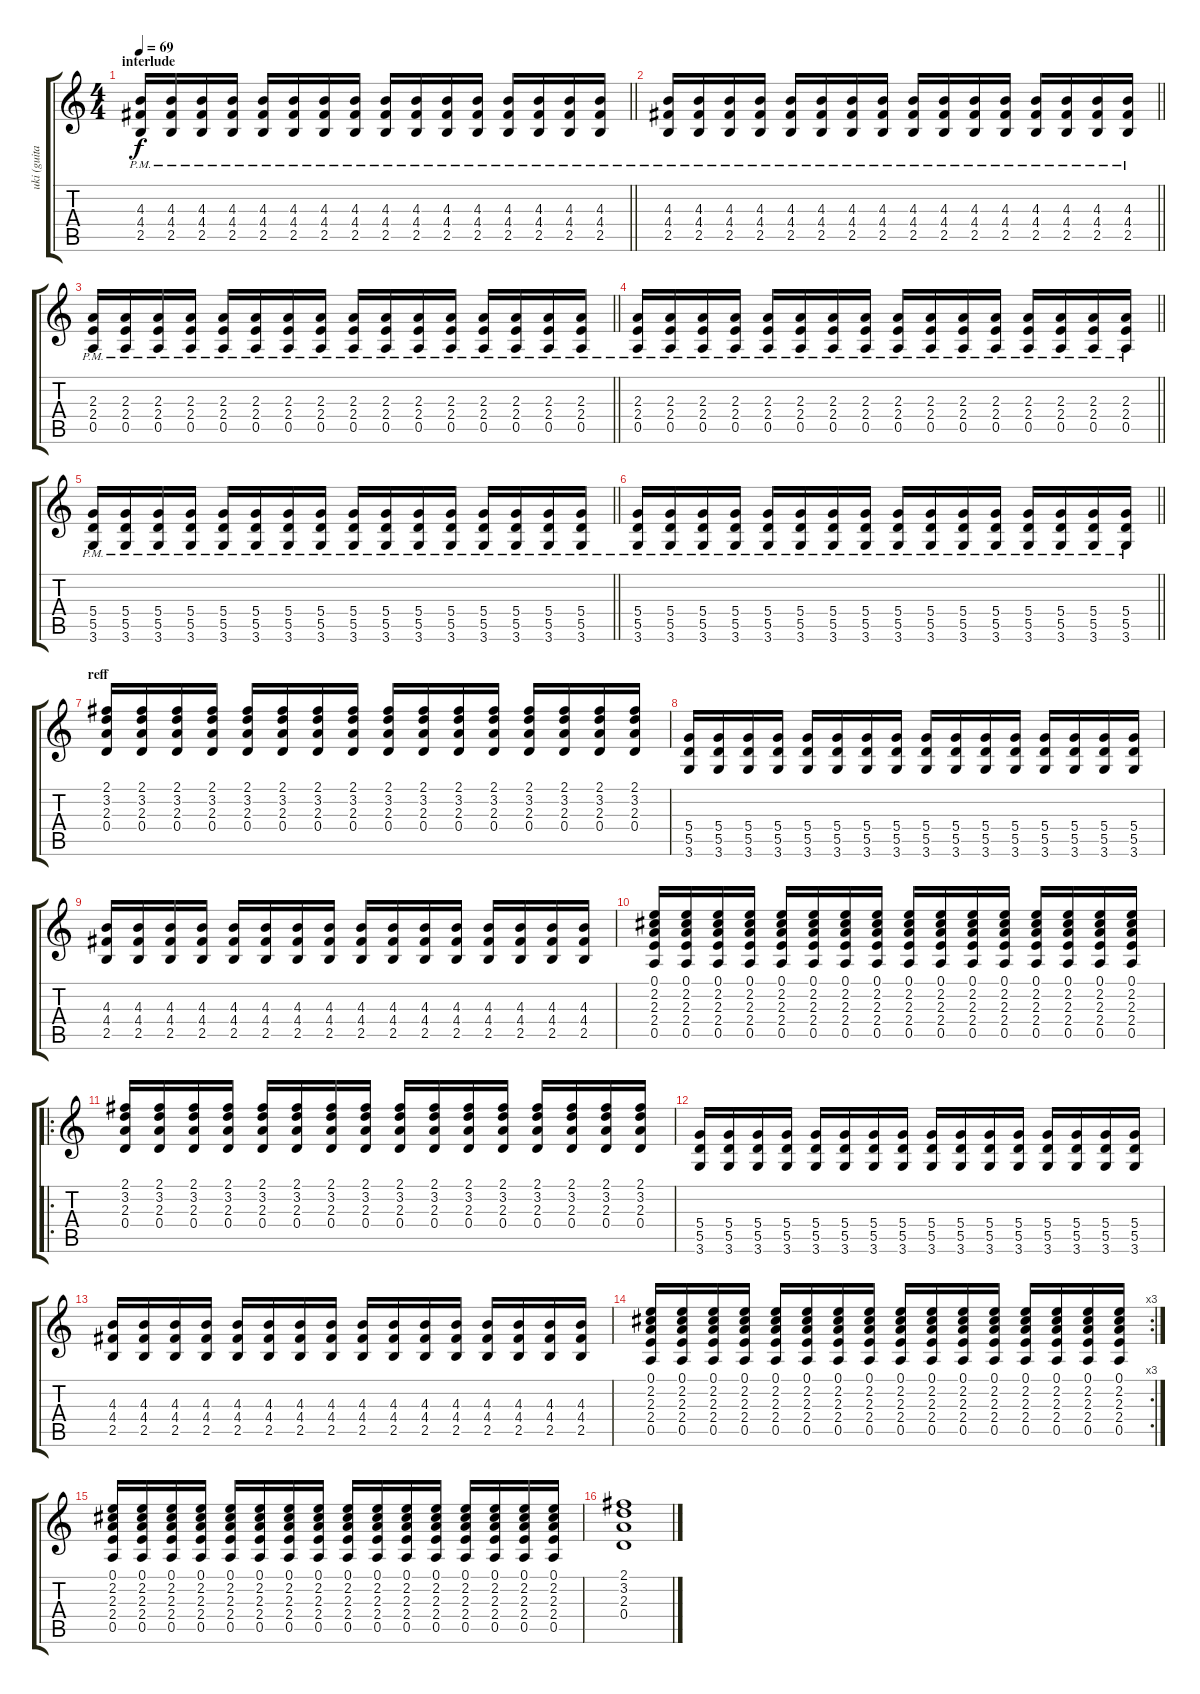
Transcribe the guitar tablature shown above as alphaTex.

\track ("uki (guitar)" "uki (guita") {instrument distortionguitar}
\staff {score tabs}
\tuning (E4 B3 G3 D3 A2 E2) {hide}
\ts (4 4)
\section ("" "interlude")
\tempo 69
\clef g2
\barLineRight lightlight
\ks c
(4.3{pm} 4.4{pm} 2.5).16{dy f} (4.3{pm} 4.4{pm} 2.5).16 (4.3{pm} 4.4{pm} 2.5).16 (4.3{pm} 4.4{pm} 2.5).16 (4.3{pm} 4.4{pm} 2.5).16 (4.3{pm} 4.4{pm} 2.5).16 (4.3{pm} 4.4{pm} 2.5).16 (4.3{pm} 4.4{pm} 2.5).16 (4.3{pm} 4.4{pm} 2.5).16 (4.3{pm} 4.4{pm} 2.5).16 (4.3{pm} 4.4{pm} 2.5).16 (4.3{pm} 4.4{pm} 2.5).16 (4.3{pm} 4.4{pm} 2.5).16 (4.3{pm} 4.4{pm} 2.5).16 (4.3{pm} 4.4{pm} 2.5).16 (4.3{pm} 4.4{pm} 2.5).16 |
\barLineRight lightlight
(4.3{pm} 4.4{pm} 2.5).16 (4.3{pm} 4.4{pm} 2.5).16 (4.3{pm} 4.4{pm} 2.5).16 (4.3{pm} 4.4{pm} 2.5).16 (4.3{pm} 4.4{pm} 2.5).16 (4.3{pm} 4.4{pm} 2.5).16 (4.3{pm} 4.4{pm} 2.5).16 (4.3{pm} 4.4{pm} 2.5).16 (4.3{pm} 4.4{pm} 2.5).16 (4.3{pm} 4.4{pm} 2.5).16 (4.3{pm} 4.4{pm} 2.5).16 (4.3{pm} 4.4{pm} 2.5).16 (4.3{pm} 4.4{pm} 2.5).16 (4.3{pm} 4.4{pm} 2.5).16 (4.3{pm} 4.4{pm} 2.5).16 (4.3{pm} 4.4{pm} 2.5).16 |
\barLineRight lightlight
(2.3{pm} 2.4{pm} 0.5).16 (2.3{pm} 2.4{pm} 0.5).16 (2.3{pm} 2.4{pm} 0.5).16 (2.3{pm} 2.4{pm} 0.5).16 (2.3{pm} 2.4{pm} 0.5).16 (2.3{pm} 2.4{pm} 0.5).16 (2.3{pm} 2.4{pm} 0.5).16 (2.3{pm} 2.4{pm} 0.5).16 (2.3{pm} 2.4{pm} 0.5).16 (2.3{pm} 2.4{pm} 0.5).16 (2.3{pm} 2.4{pm} 0.5).16 (2.3{pm} 2.4{pm} 0.5).16 (2.3{pm} 2.4{pm} 0.5).16 (2.3{pm} 2.4{pm} 0.5).16 (2.3{pm} 2.4{pm} 0.5).16 (2.3{pm} 2.4{pm} 0.5).16 |
\barLineRight lightlight
(2.3{pm} 2.4{pm} 0.5).16 (2.3{pm} 2.4{pm} 0.5).16 (2.3{pm} 2.4{pm} 0.5).16 (2.3{pm} 2.4{pm} 0.5).16 (2.3{pm} 2.4{pm} 0.5).16 (2.3{pm} 2.4{pm} 0.5).16 (2.3{pm} 2.4{pm} 0.5).16 (2.3{pm} 2.4{pm} 0.5).16 (2.3{pm} 2.4{pm} 0.5).16 (2.3{pm} 2.4{pm} 0.5).16 (2.3{pm} 2.4{pm} 0.5).16 (2.3{pm} 2.4{pm} 0.5).16 (2.3{pm} 2.4{pm} 0.5).16 (2.3{pm} 2.4{pm} 0.5).16 (2.3{pm} 2.4{pm} 0.5).16 (2.3{pm} 2.4{pm} 0.5).16 |
\barLineRight lightlight
(5.4{pm} 5.5{pm} 3.6{pm}).16 (5.4{pm} 5.5{pm} 3.6{pm}).16 (5.4{pm} 5.5{pm} 3.6{pm}).16 (5.4{pm} 5.5{pm} 3.6{pm}).16 (5.4{pm} 5.5{pm} 3.6{pm}).16 (5.4{pm} 5.5{pm} 3.6{pm}).16 (5.4{pm} 5.5{pm} 3.6{pm}).16 (5.4{pm} 5.5{pm} 3.6{pm}).16 (5.4{pm} 5.5{pm} 3.6{pm}).16 (5.4{pm} 5.5{pm} 3.6{pm}).16 (5.4{pm} 5.5{pm} 3.6{pm}).16 (5.4{pm} 5.5{pm} 3.6{pm}).16 (5.4{pm} 5.5{pm} 3.6{pm}).16 (5.4{pm} 5.5{pm} 3.6{pm}).16 (5.4{pm} 5.5{pm} 3.6{pm}).16 (5.4{pm} 5.5{pm} 3.6{pm}).16 |
\barLineRight lightlight
(5.4{pm} 5.5{pm} 3.6{pm}).16 (5.4{pm} 5.5{pm} 3.6{pm}).16 (5.4{pm} 5.5{pm} 3.6{pm}).16 (5.4{pm} 5.5{pm} 3.6{pm}).16 (5.4{pm} 5.5{pm} 3.6{pm}).16 (5.4{pm} 5.5{pm} 3.6{pm}).16 (5.4{pm} 5.5{pm} 3.6{pm}).16 (5.4{pm} 5.5{pm} 3.6{pm}).16 (5.4{pm} 5.5{pm} 3.6{pm}).16 (5.4{pm} 5.5{pm} 3.6{pm}).16 (5.4{pm} 5.5{pm} 3.6{pm}).16 (5.4{pm} 5.5{pm} 3.6{pm}).16 (5.4{pm} 5.5{pm} 3.6{pm}).16 (5.4{pm} 5.5{pm} 3.6{pm}).16 (5.4{pm} 5.5{pm} 3.6{pm}).16 (5.4{pm} 5.5{pm} 3.6{pm}).16 |
\section ("" "reff")
(2.1 3.2 2.3 0.4).16 (2.1 3.2 2.3 0.4).16 (2.1 3.2 2.3 0.4).16 (2.1 3.2 2.3 0.4).16 (2.1 3.2 2.3 0.4).16 (2.1 3.2 2.3 0.4).16 (2.1 3.2 2.3 0.4).16 (2.1 3.2 2.3 0.4).16 (2.1 3.2 2.3 0.4).16 (2.1 3.2 2.3 0.4).16 (2.1 3.2 2.3 0.4).16 (2.1 3.2 2.3 0.4).16 (2.1 3.2 2.3 0.4).16 (2.1 3.2 2.3 0.4).16 (2.1 3.2 2.3 0.4).16 (2.1 3.2 2.3 0.4).16 |
(5.4 5.5 3.6).16 (5.4 5.5 3.6).16 (5.4 5.5 3.6).16 (5.4 5.5 3.6).16 (5.4 5.5 3.6).16 (5.4 5.5 3.6).16 (5.4 5.5 3.6).16 (5.4 5.5 3.6).16 (5.4 5.5 3.6).16 (5.4 5.5 3.6).16 (5.4 5.5 3.6).16 (5.4 5.5 3.6).16 (5.4 5.5 3.6).16 (5.4 5.5 3.6).16 (5.4 5.5 3.6).16 (5.4 5.5 3.6).16 |
(4.3 4.4 2.5).16 (4.3 4.4 2.5).16 (4.3 4.4 2.5).16 (4.3 4.4 2.5).16 (4.3 4.4 2.5).16 (4.3 4.4 2.5).16 (4.3 4.4 2.5).16 (4.3 4.4 2.5).16 (4.3 4.4 2.5).16 (4.3 4.4 2.5).16 (4.3 4.4 2.5).16 (4.3 4.4 2.5).16 (4.3 4.4 2.5).16 (4.3 4.4 2.5).16 (4.3 4.4 2.5).16 (4.3 4.4 2.5).16 |
(0.1 2.2 2.3 2.4 0.5).16 (0.1 2.2 2.3 2.4 0.5).16 (0.1 2.2 2.3 2.4 0.5).16 (0.1 2.2 2.3 2.4 0.5).16 (0.1 2.2 2.3 2.4 0.5).16 (0.1 2.2 2.3 2.4 0.5).16 (0.1 2.2 2.3 2.4 0.5).16 (0.1 2.2 2.3 2.4 0.5).16 (0.1 2.2 2.3 2.4 0.5).16 (0.1 2.2 2.3 2.4 0.5).16 (0.1 2.2 2.3 2.4 0.5).16 (0.1 2.2 2.3 2.4 0.5).16 (0.1 2.2 2.3 2.4 0.5).16 (0.1 2.2 2.3 2.4 0.5).16 (0.1 2.2 2.3 2.4 0.5).16 (0.1 2.2 2.3 2.4 0.5).16 |
\ro
(2.1 3.2 2.3 0.4).16 (2.1 3.2 2.3 0.4).16 (2.1 3.2 2.3 0.4).16 (2.1 3.2 2.3 0.4).16 (2.1 3.2 2.3 0.4).16 (2.1 3.2 2.3 0.4).16 (2.1 3.2 2.3 0.4).16 (2.1 3.2 2.3 0.4).16 (2.1 3.2 2.3 0.4).16 (2.1 3.2 2.3 0.4).16 (2.1 3.2 2.3 0.4).16 (2.1 3.2 2.3 0.4).16 (2.1 3.2 2.3 0.4).16 (2.1 3.2 2.3 0.4).16 (2.1 3.2 2.3 0.4).16 (2.1 3.2 2.3 0.4).16 |
(5.4 5.5 3.6).16 (5.4 5.5 3.6).16 (5.4 5.5 3.6).16 (5.4 5.5 3.6).16 (5.4 5.5 3.6).16 (5.4 5.5 3.6).16 (5.4 5.5 3.6).16 (5.4 5.5 3.6).16 (5.4 5.5 3.6).16 (5.4 5.5 3.6).16 (5.4 5.5 3.6).16 (5.4 5.5 3.6).16 (5.4 5.5 3.6).16 (5.4 5.5 3.6).16 (5.4 5.5 3.6).16 (5.4 5.5 3.6).16 |
(4.3 4.4 2.5).16 (4.3 4.4 2.5).16 (4.3 4.4 2.5).16 (4.3 4.4 2.5).16 (4.3 4.4 2.5).16 (4.3 4.4 2.5).16 (4.3 4.4 2.5).16 (4.3 4.4 2.5).16 (4.3 4.4 2.5).16 (4.3 4.4 2.5).16 (4.3 4.4 2.5).16 (4.3 4.4 2.5).16 (4.3 4.4 2.5).16 (4.3 4.4 2.5).16 (4.3 4.4 2.5).16 (4.3 4.4 2.5).16 |
\rc 3
(0.1 2.2 2.3 2.4 0.5).16 (0.1 2.2 2.3 2.4 0.5).16 (0.1 2.2 2.3 2.4 0.5).16 (0.1 2.2 2.3 2.4 0.5).16 (0.1 2.2 2.3 2.4 0.5).16 (0.1 2.2 2.3 2.4 0.5).16 (0.1 2.2 2.3 2.4 0.5).16 (0.1 2.2 2.3 2.4 0.5).16 (0.1 2.2 2.3 2.4 0.5).16 (0.1 2.2 2.3 2.4 0.5).16 (0.1 2.2 2.3 2.4 0.5).16 (0.1 2.2 2.3 2.4 0.5).16 (0.1 2.2 2.3 2.4 0.5).16 (0.1 2.2 2.3 2.4 0.5).16 (0.1 2.2 2.3 2.4 0.5).16 (0.1 2.2 2.3 2.4 0.5).16 |
(0.1 2.2 2.3 2.4 0.5).16 (0.1 2.2 2.3 2.4 0.5).16 (0.1 2.2 2.3 2.4 0.5).16 (0.1 2.2 2.3 2.4 0.5).16 (0.1 2.2 2.3 2.4 0.5).16 (0.1 2.2 2.3 2.4 0.5).16 (0.1 2.2 2.3 2.4 0.5).16 (0.1 2.2 2.3 2.4 0.5).16 (0.1 2.2 2.3 2.4 0.5).16 (0.1 2.2 2.3 2.4 0.5).16 (0.1 2.2 2.3 2.4 0.5).16 (0.1 2.2 2.3 2.4 0.5).16 (0.1 2.2 2.3 2.4 0.5).16 (0.1 2.2 2.3 2.4 0.5).16 (0.1 2.2 2.3 2.4 0.5).16 (0.1 2.2 2.3 2.4 0.5).16 |
(2.1 3.2 2.3 0.4).1
